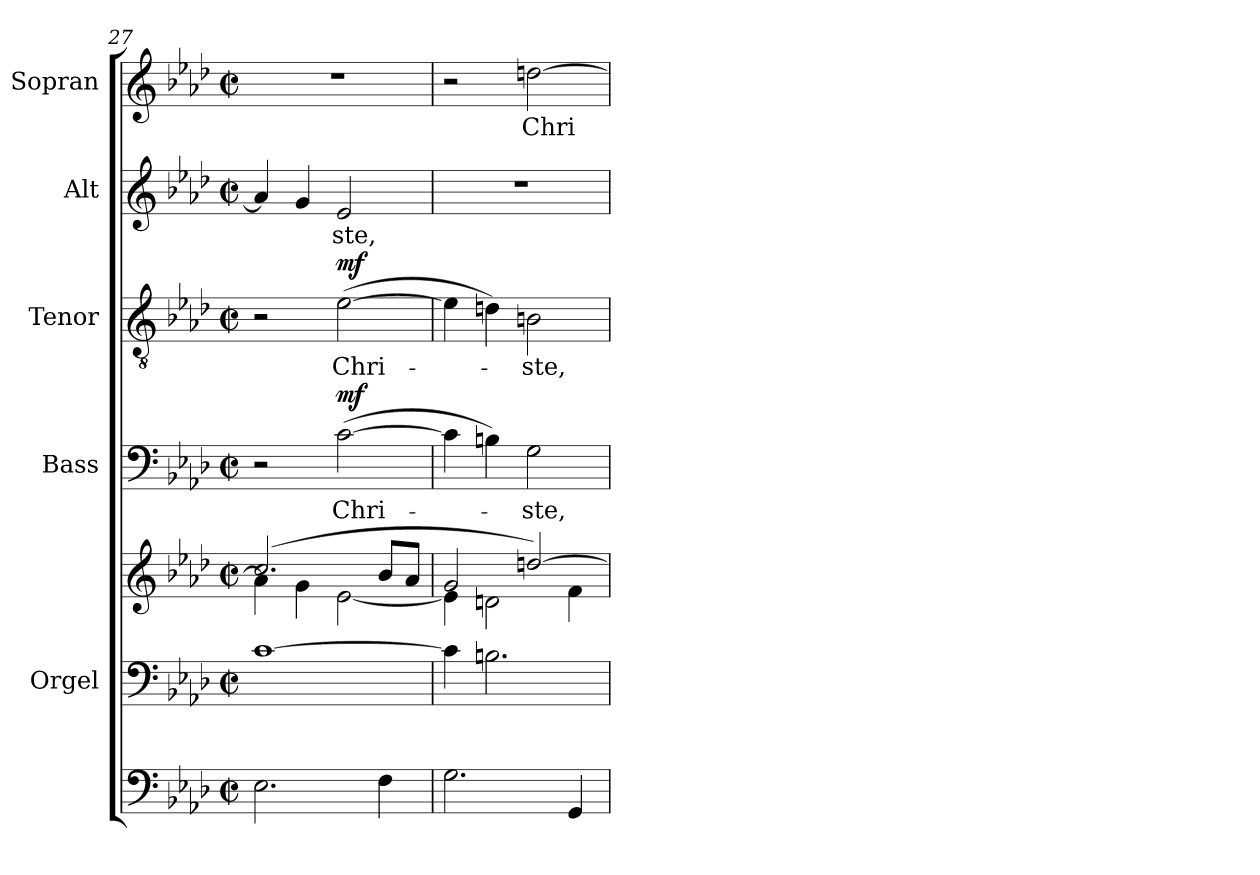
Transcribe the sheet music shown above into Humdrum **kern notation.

**kern	**kern	**kern	**kern	**text	**dynam	**kern	**text	**dynam	**kern	**text	**kern	**text
*part6	*part5	*part5	*part4	*part4	*part4	*part3	*part3	*part3	*part2	*part2	*part1	*part1
*staff7	*staff6	*staff5	*staff4	*staff4	*staff4	*staff3	*staff3	*staff3	*staff2	*staff2	*staff1	*staff1
*	*I"Orgel	*	*I"Bass	*	*	*I"Tenor	*	*	*I"Alt	*	*I"Sopran	*
*	*I'Org.	*	*I'B	*	*	*I'T	*	*	*I'A	*	*I'S	*
!!LO:LB:g=z
*clefF4	*clefF4	*clefG2	*clefF4	*	*	*clefGv2	*	*	*clefG2	*	*clefG2	*
*ITrd7c12	*	*	*	*	*	*	*	*	*	*	*	*
*k[b-e-a-d-]	*k[b-e-a-d-]	*k[b-e-a-d-]	*k[b-e-a-d-]	*	*	*k[b-e-a-d-]	*	*	*k[b-e-a-d-]	*	*k[b-e-a-d-]	*
*A-:	*A-:	*A-:	*A-:	*	*	*A-:	*	*	*A-:	*	*A-:	*
*M2/2	*M2/2	*M2/2	*M2/2	*	*	*M2/2	*	*	*M2/2	*	*M2/2	*
*met(c|)	*met(c|)	*met(c|)	*met(c|)	*	*	*met(c|)	*	*	*met(c|)	*	*met(c|)	*
=27	=27	=27	=27	=27	=27	=27	=27	=27	=27	=27	=27	=27
*	*	*^	*	*	*	*	*	*	*	*	*	*
2.EE-\	[1c	(2.cc/	4a-\]	2r	.	.	2r	.	.	4a-/]	.	1r	.
.	.	.	4g\	.	.	.	.	.	.	4g/	.	.	.
!	!	!	!	!	!LO:LY:b	!LO:DY:a	!	!LO:LY:b	!LO:DY:a	!	!LO:LY:b	!	!
.	.	.	[<2e-\	(>[2c\	Chri-	mf	(>[2e-\	Chri-	mf	2e-/	-ste,	.	.
4FF\	.	8b-/L	.	.	.	.	.	.	.	.	.	.	.
.	.	8a-/J	.	.	.	.	.	.	.	.	.	.	.
=28	=28	=28	=28	=28	=28	=28	=28	=28	=28	=28	=28	=28	=28
2.GG\	4c\]	2g/	4e-\]	4c\]	.	.	4e-\]	.	.	1r	.	2r	.
.	2.Bn\	.	2dn\	4Bn\)	.	.	4dn\)	.	.	.	.	.	.
!	!	!	!	!	!LO:LY:b	!	!	!LO:LY:b	!	!	!	!	!LO:LY:b
.	.	[>2ddn/)	.	2G\	-ste,	.	2Bn\	-ste,	.	.	.	[2ddn\	Chri-
4GGG/	.	.	4f\	.	.	.	.	.	.	.	.	.	.
*	*	*v	*v	*	*	*	*	*	*	*	*	*	*
=	=	=	=	=	=	=	=	=	=	=	=	=
*-	*-	*-	*-	*-	*-	*-	*-	*-	*-	*-	*-	*-
